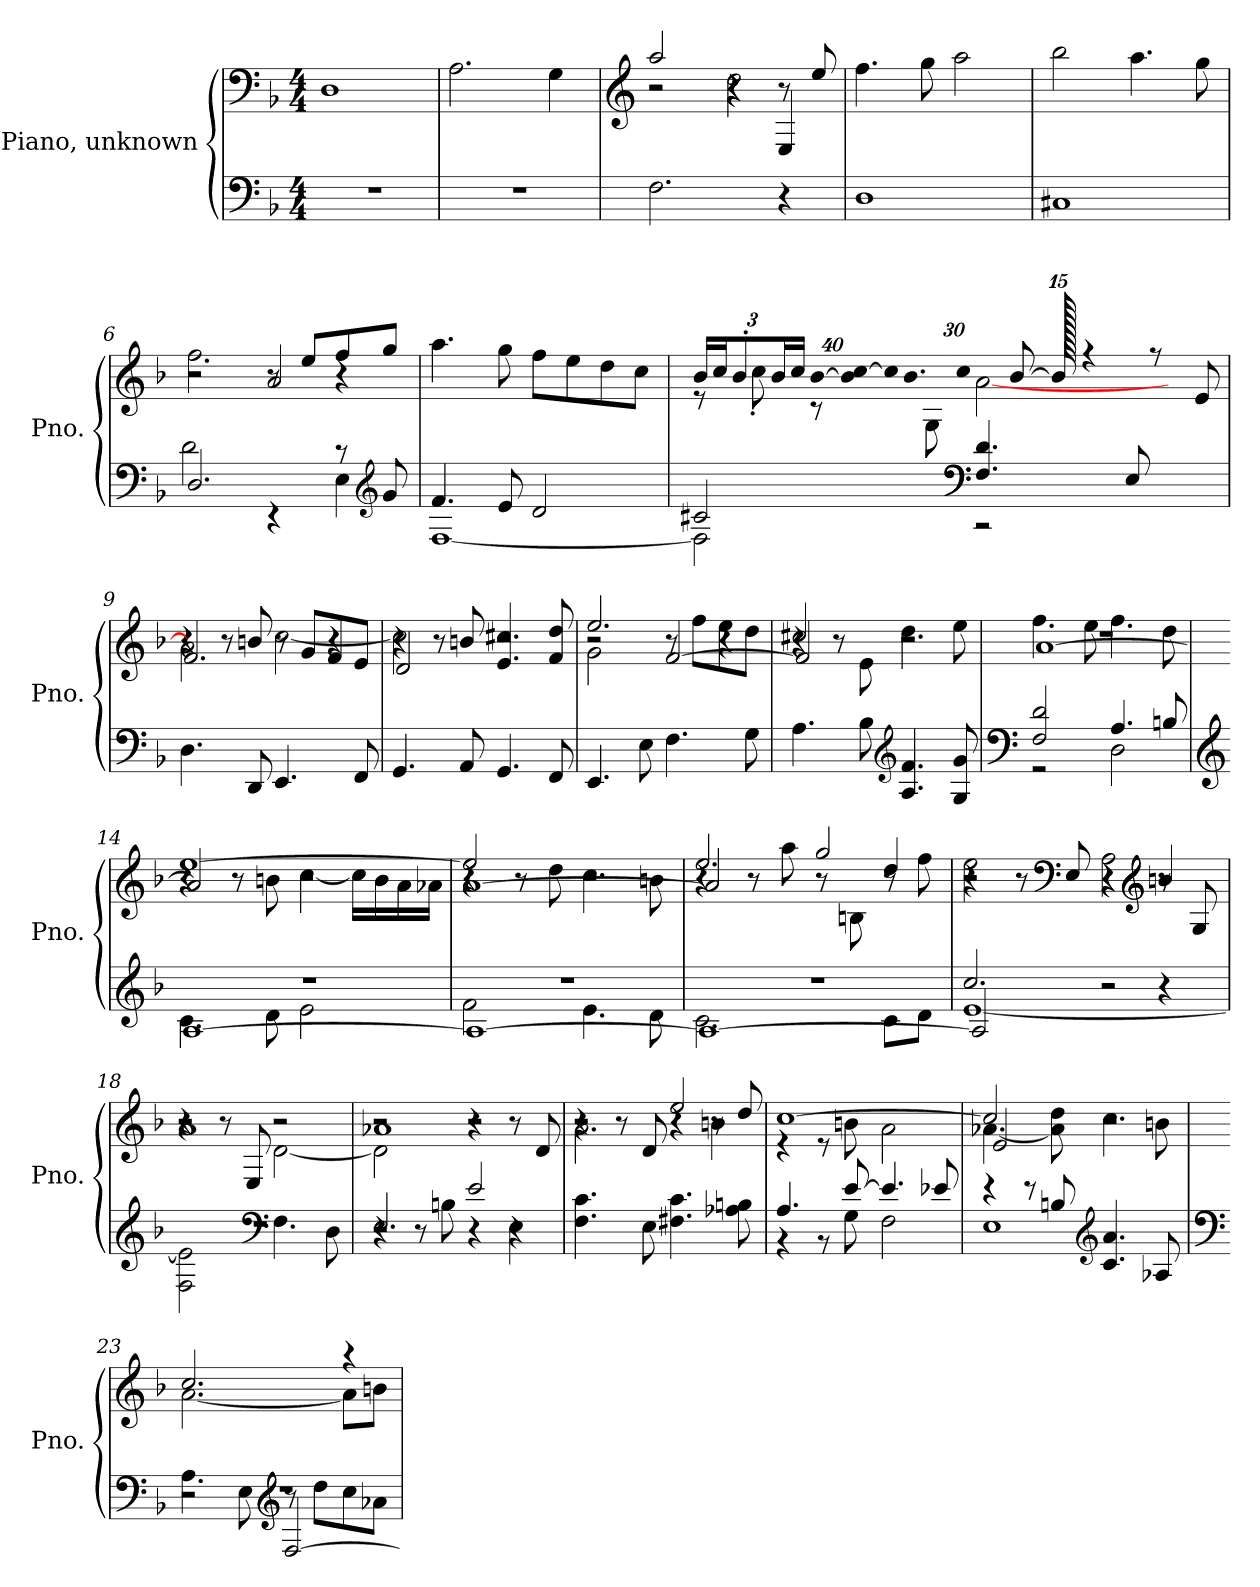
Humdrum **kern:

**kern	**kern
*part1	*part1
*staff2	*staff1
*I"Piano, unknown	*
*I'Pno.	*
*clefF4	*clefF4
*k[b-]	*k[b-]
*M4/4	*M4/4
*MM120	*MM120
=1	=1
1r	1D
=2	=2
1r	2.A\
.	4G\
=3	=3
*	*clefG2
*	*^
*	*	*^
2.F\	2aa/	2r	2r
.	4r	2dd\	4r
4r	8r	.	4E/
.	8ee/	.	.
*	*v	*v	*v
=4	=4
1D	4.ff\
.	8gg\
.	2aa\
=5	=5
1C#X	2bb-\
.	4.aa\
.	8gg\
=6	=6
*^	*^
*	*	*	*^
2.D/	2d\	2r	2.ff\	2r
.	4r	8r	.	2a/
.	.	8ee/L	.	.
8r	4E\	8ff/	4r	.
*clefG2	*	*	*	*
8g/	.	8gg/J	.	.
*	*	*v	*v	*v
=7	=7	=7
4.f/	[1F	4.aa\
8e/	.	8gg\
2d/	.	8ff\L
.	.	8ee\
.	.	8dd\
.	.	8cc\J
!!LO:LB:g=z
=8	=8	=8
*	*	*Xbrackettup
*	*	*^
2c#X/	2F\]	24b-/LL	8r
.	.	24cc/J	.
.	.	12b-'/	.
.	.	.	8cc'\
.	.	24b-/L	.
.	.	24cc/JJ	.
!	!	!LO:N:vis=32	!
.	.	[640%23b-/LLL	8r
!	!	!LO:N:vis=32	!
.	.	640%23b-/] [640%23cc/	.
!	!	!LO:N:vis=64	!
.	.	960%17cc/K]	.
!	!	!LO:N:vis=32.	!
.	.	1920%103b-/	.
.	.	.	8G\
!	!	!LO:N:vis=32	!
.	.	640%23cc/J	.
.	.	[240%17b-/J	.
*clefF4	*	*	*
4.F/ 4.d/	2r	1920b-/]	[2a\
.	.	4r	.
.	.	8r	.
8E/	.	.	.
.	.	8e/	.
1920ryy	1920ryy	.	1920ryy
*v	*v	*	*
=9	=9	=9
*	*	*^
4.D\	4r	2a\]	2.f/
.	8r	.	.
8DD/	8bn/	.	.
4.EE/	8r	[2cc\	.
.	8g/L	.	.
.	8f/	.	4r
8FF/	8e/J	.	.
=10	=10	=10	=10
4.GG/	4r	2cc\]	2d/
.	8r	.	.
8AA/	8bn/	.	.
4.GG/	4.e/ 4.cc#X/	2r	2r
8FF/	8f/ 8dd/	.	.
!!LO:LB:g=z	!!	!!
=11	=11	=11	=11
4.EE/	2.ee/	2g\	2r
8E\	.	.	.
4.F\	.	8r	[2f/
.	.	8ff\L	.
.	4r	8ee\	.
8G\	.	8dd\J	.
=12	=12	=12	=12
4.A\	2cc#X/	4r	2f/]
.	.	8r	.
8B-\	.	8e\	.
*clefG2	*	*	*
4.A/ 4.f/	2r	4.dd\	2r
8G/ 8g/	.	8ee\	.
=13	=13	=13	=13
*clefF4	*	*	*
*^	*	*	*
2F/ 2d/	2r	1r	4.ff\	[1a
.	.	.	8ee\	.
4.A/	2D\	.	4.ff\	.
8Bn/	.	.	8dd\	.
*v	*v	*	*	*
=14	=14	=14	=14
*clefG2	*	*	*
*^	*	*	*
*	*^	*	*	*
1r	4.c\	[1A	[1ee	4r	2a/]
.	.	.	.	8r	.
.	8d\	.	.	8bn\	.
.	2e\	.	.	[4cc\	2r
.	.	.	.	16cc\LL]	.
.	.	.	.	16b\	.
.	.	.	.	16a\	.
.	.	.	.	16a-X\JJ	.
=15	=15	=15	=15	=15	=15
1r	2f\	1A_	2ee/]	4r	[1a
.	.	.	.	8r	.
.	.	.	.	8dd\	.
.	4.e\	.	2r	4.cc\	.
.	8d\	.	.	8bn\	.
!!LO:LB:g=z	!!	!!
=16	=16	=16	=16	=16	=16
1r	2.c\	1A_	2.ee/	4r	2a/]
.	.	.	.	8r	.
.	.	.	.	8aa\	.
.	.	.	.	8r	2gg/
.	.	.	.	8Bn\	.
.	8c\L	.	4dd/	8r	.
.	8d\J	.	.	8ff\	.
=17	=17	=17	=17	=17	=17
2.cc/	[1e	2A/]	2r	2ee\	4r
.	.	.	.	.	8r
*	*	*	*clefF4	*	*
.	.	.	.	.	8E/
.	.	2r	4r	2A\	4r
*	*	*	*clefG2	*	*
4r	.	.	4bn/	.	8r
.	.	.	.	.	8G/
*	*v	*v	*	*	*
=18	=18	=18	=18	=18
1r	2F\ 2e\]	1a	2r	4r
.	.	.	.	8r
.	.	.	.	8E/
*clefF4	*	*	*	*
.	4.F\	.	[2d\	2r
.	8D\	.	.	.
=19	=19	=19	=19	=19
*	*^	*	*	*
2r	4r	2.E/	1a-X	2d\]	2r
.	8r	.	.	.	.
.	8Bn\	.	.	.	.
2e/	4r	.	.	2r	4r
.	4E\	4r	.	.	8r
.	.	.	.	.	8d/
*v	*v	*v	*	*	*
!!LO:LB:g=z	!!	!!
=20	=20	=20	=20
4.F\ 4.c\	2r	2.a\	4r
.	.	.	8r
8E\	.	.	8d/
4.F#X\ 4.c\	2ee/	.	4r
.	.	4bn\	8r
8A-X\ 8Bn\	.	.	8dd/
*	*	*v	*v
=21	=21	=21
*^	*	*
4.A/	4r	[1cc	4r
.	8r	.	8r
[8e/	8G\	.	8bn\
4.e/]	2F\	.	2a\
8e-X/	.	.	.
=22	=22	=22	=22
*	*	*	*^
4r	1E	2cc/]	[4.a-X\	2e/
8r	.	.	.	.
8Bn/	.	.	8a-\] 8dd\	.
*clefG2	*	*	*	*
4.c/ 4.a/	.	2r	4.cc\	2r
8A-X/	.	.	8bn\	.
*v	*v	*	*	*
*	*v	*v	*v
=23	=23
*clefF4	*
*^	*^
*	*^	*	*
1r	4.A\	2r	2.cc/	[2.a\
.	8E\	.	.	.
*clefG2	*	*	*	*
.	8r	[2F/	.	.
.	8dd\L	.	.	.
.	8cc\	.	4r	8a\L]
.	8a-X\J	.	.	8bn\J
*v	*v	*v	*	*
*	*v	*v
=	=
*-	*-
